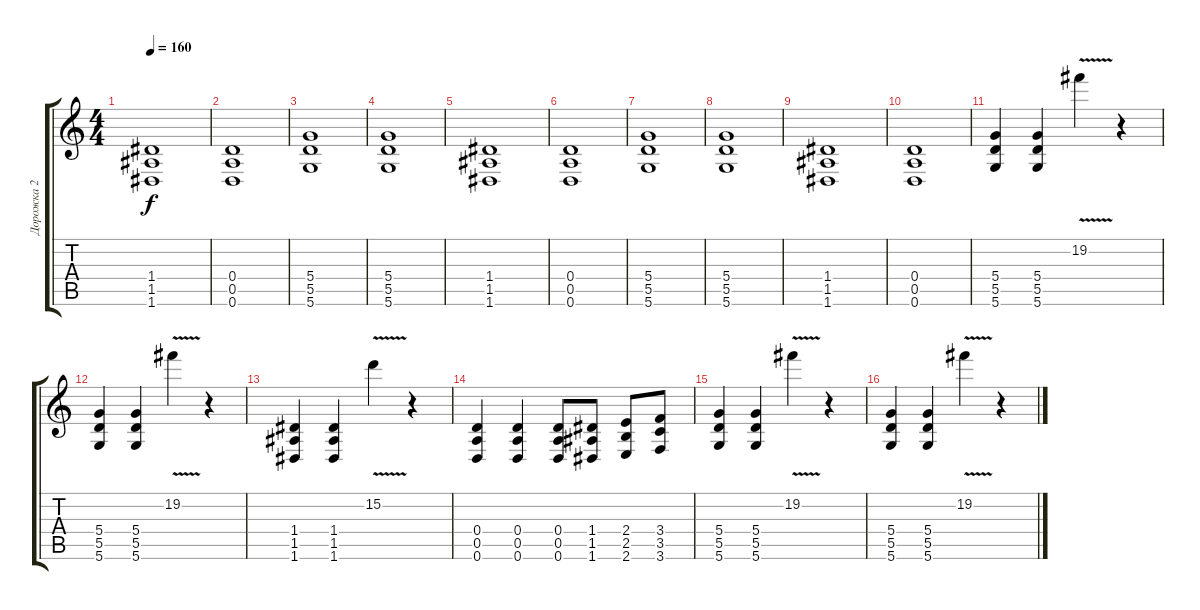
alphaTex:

\track ("Дорожка 2" "Дорожка 2") {instrument distortionguitar}
\staff {score tabs}
\tuning (E4 B3 G3 D3 A2 D2) {hide}
\ts (4 4)
\tempo 160
\clef g2
\ks c
(1.4 1.5 1.6).1{dy f} |
(0.4 0.5 0.6).1 |
(5.4 5.5 5.6).1 |
(5.4 5.5 5.6).1 |
(1.4 1.5 1.6).1 |
(0.4 0.5 0.6).1 |
(5.4 5.5 5.6).1 |
(5.4 5.5 5.6).1 |
(1.4 1.5 1.6).1 |
(0.4 0.5 0.6).1 |
(5.4 5.5 5.6).4 (5.4 5.5 5.6).4 19.2{v}.4 r.4 |
(5.4 5.5 5.6).4 (5.4 5.5 5.6).4 19.2{v}.4 r.4 |
(1.4 1.5 1.6).4 (1.4 1.5 1.6).4 15.2{v}.4 r.4 |
(0.4 0.5 0.6).4 (0.4 0.5 0.6).4 (0.4 0.5 0.6).8 (1.4 1.5 1.6).8 (2.4 2.5 2.6).8 (3.4 3.5 3.6).8 |
(5.4 5.5 5.6).4 (5.4 5.5 5.6).4 19.2{v}.4 r.4 |
(5.4 5.5 5.6).4 (5.4 5.5 5.6).4 19.2{v}.4 r.4
